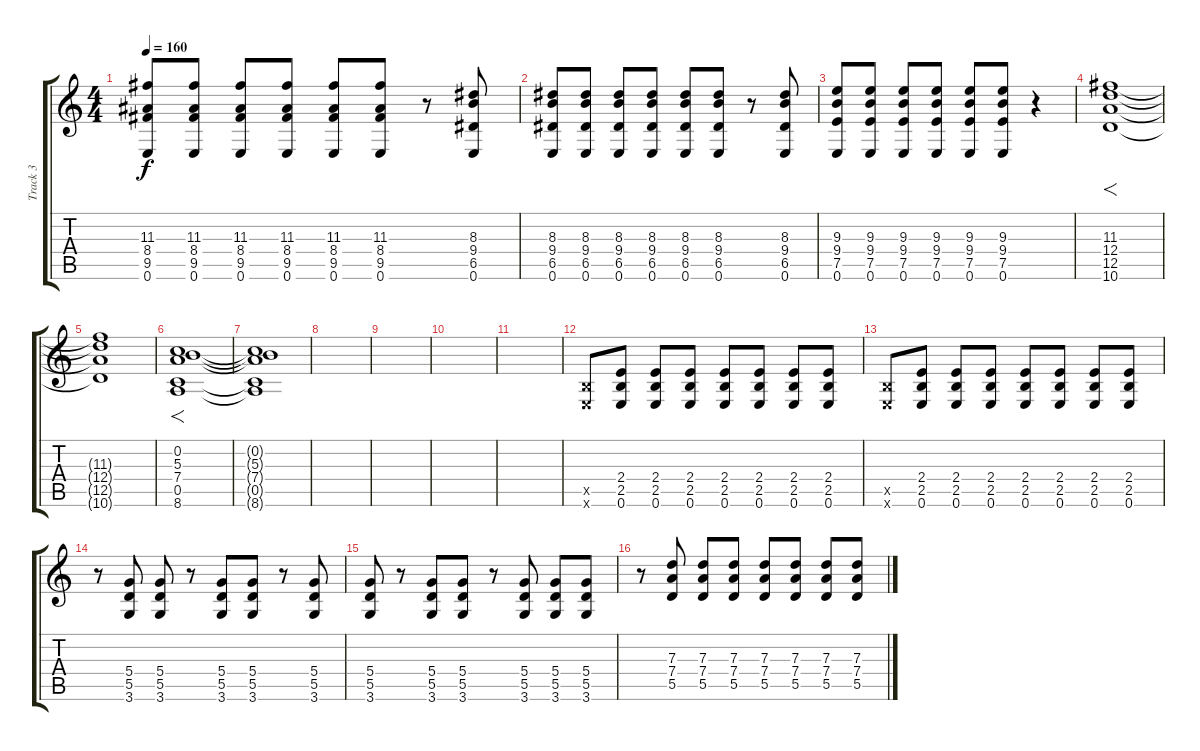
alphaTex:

\track ("Track 3" "Track 3") {instrument distortionguitar}
\staff {score tabs}
\tuning (E4 B3 G3 D3 A2 E2) {hide}
\ts (4 4)
\tempo 160
\clef g2
\ks c
(11.3 8.4 9.5 0.6).8{dy f} (11.3 8.4 9.5 0.6).8 (11.3 8.4 9.5 0.6).8 (11.3 8.4 9.5 0.6).8 (11.3 8.4 9.5 0.6).8 (11.3 8.4 9.5 0.6).8 r.8 (8.3 9.4 6.5 0.6).8 |
(8.3 9.4 6.5 0.6).8 (8.3 9.4 6.5 0.6).8 (8.3 9.4 6.5 0.6).8 (8.3 9.4 6.5 0.6).8 (8.3 9.4 6.5 0.6).8 (8.3 9.4 6.5 0.6).8 r.8 (8.3 9.4 6.5 0.6).8 |
(9.3 9.4 7.5 0.6).8 (9.3 9.4 7.5 0.6).8 (9.3 9.4 7.5 0.6).8 (9.3 9.4 7.5 0.6).8 (9.3 9.4 7.5 0.6).8 (9.3 9.4 7.5 0.6).8 r.4 |
(11.3 12.4 12.5 10.6).1{f volume 10} |
(11.3{t} 12.4{t} 12.5{t} 10.6{t}).1 |
(0.2 5.3 7.4 0.5 8.6).1{f} |
(0.2{t} 5.3{t} 7.4{t} 0.5{t} 8.6{t}).1 |
|
|
|
|
(2.5{x} 0.6{x}).8{volume 13 balance 16} (2.4 2.5 0.6).8 (2.4 2.5 0.6).8 (2.4 2.5 0.6).8 (2.4 2.5 0.6).8 (2.4 2.5 0.6).8 (2.4 2.5 0.6).8 (2.4 2.5 0.6).8 |
(2.5{x} 0.6{x}).8 (2.4 2.5 0.6).8 (2.4 2.5 0.6).8 (2.4 2.5 0.6).8 (2.4 2.5 0.6).8 (2.4 2.5 0.6).8 (2.4 2.5 0.6).8 (2.4 2.5 0.6).8 |
r.8 (5.4 5.5 3.6).8 (5.4 5.5 3.6).8 r.8 (5.4 5.5 3.6).8 (5.4 5.5 3.6).8 r.8 (5.4 5.5 3.6).8 |
(5.4 5.5 3.6).8 r.8 (5.4 5.5 3.6).8 (5.4 5.5 3.6).8 r.8 (5.4 5.5 3.6).8 (5.4 5.5 3.6).8 (5.4 5.5 3.6).8 |
r.8 (7.3 7.4 5.5).8 (7.3 7.4 5.5).8 (7.3 7.4 5.5).8 (7.3 7.4 5.5).8 (7.3 7.4 5.5).8 (7.3 7.4 5.5).8 (7.3 7.4 5.5).8
